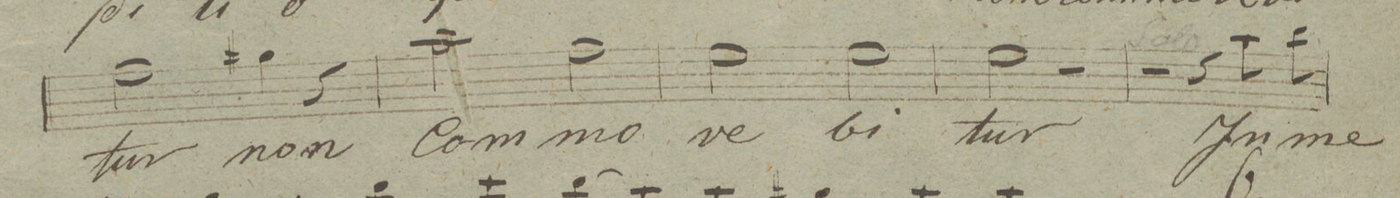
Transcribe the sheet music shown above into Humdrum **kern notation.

**kern	**text	**dynam
*I"Alto.	*	*
*clefC3	*	*
*k[f#c#g#d#]	*	*
*met(c|)	*	*
*M2/2	*	*
2g#\	-tur	.
4a#X\	non	.
4r	.	.
=44	=44	=44
2b\	Com-	.
2g#\	-mo-	.
=45	=45	=45
2f#\	-ve-	.
2f#\	-bi-	.
=46	=46	=46
2f#\	-tur	.
2r	.	.
=47	=47	=47
2r	.	.
4r	.	.
8b\	In	.
8cc#\	me-	.
=48	=48	=48
*-	*-	*-
